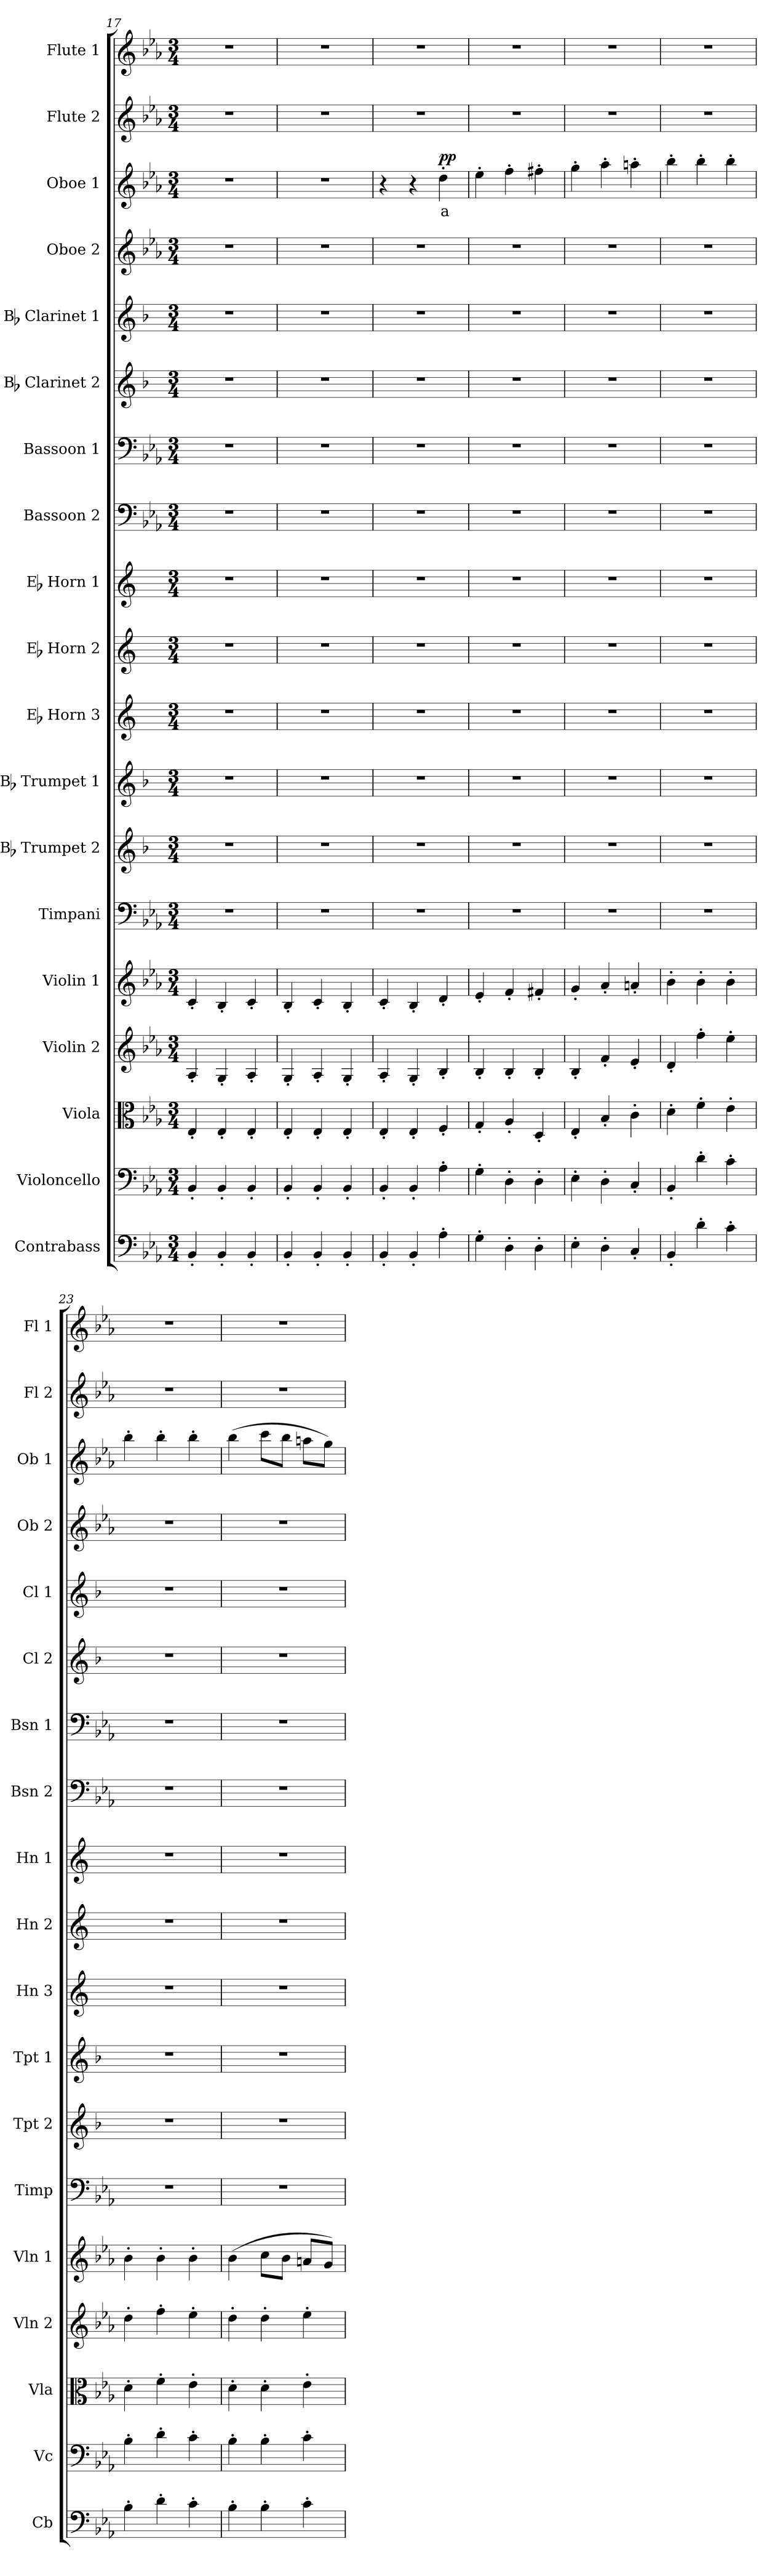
**kern	**kern	**kern	**kern	**kern	**kern	**kern	**kern	**kern	**kern	**kern	**kern	**kern	**kern	**kern	**kern	**kern	**text	**dynam	**kern	**kern
*part19	*part18	*part17	*part16	*part15	*part14	*part13	*part12	*part11	*part10	*part9	*part8	*part7	*part6	*part5	*part4	*part3	*part3	*part3	*part2	*part1
*staff19	*staff18	*staff17	*staff16	*staff15	*staff14	*staff13	*staff12	*staff11	*staff10	*staff9	*staff8	*staff7	*staff6	*staff5	*staff4	*staff3	*staff3	*staff3	*staff2	*staff1
*I"Contrabass	*I"Violoncello	*I"Viola	*I"Violin 2	*I"Violin 1	*I"Timpani	*I"Bb Trumpet 2	*I"Bb Trumpet 1	*I"Eb Horn 3	*I"Eb Horn 2	*I"Eb Horn 1	*I"Bassoon 2	*I"Bassoon 1	*I"Bb Clarinet 2	*I"Bb Clarinet 1	*I"Oboe 2	*I"Oboe 1	*	*	*I"Flute 2	*I"Flute 1
*I'Cb	*I'Vc	*I'Vla	*I'Vln 2	*I'Vln 1	*I'Timp	*I'Tpt 2	*I'Tpt 1	*I'Hn 3	*I'Hn 2	*I'Hn 1	*I'Bsn 2	*I'Bsn 1	*I'Cl 2	*I'Cl 1	*I'Ob 2	*I'Ob 1	*	*	*I'Fl 2	*I'Fl 1
*clefF4	*clefF4	*clefC3	*clefG2	*clefG2	*clefF4	*clefG2	*clefG2	*clefG2	*clefG2	*clefG2	*clefF4	*clefF4	*clefG2	*clefG2	*clefG2	*clefG2	*	*	*clefG2	*clefG2
*ITrd7c12	*	*	*	*	*	*ITrd1c2	*ITrd1c2	*ITrd5c9	*ITrd5c9	*ITrd5c9	*	*	*ITrd1c2	*ITrd1c2	*	*	*	*	*	*
*k[b-e-a-]	*k[b-e-a-]	*k[b-e-a-]	*k[b-e-a-]	*k[b-e-a-]	*k[b-e-a-]	*k[b-e-a-]	*k[b-e-a-]	*k[b-e-a-]	*k[b-e-a-]	*k[b-e-a-]	*k[b-e-a-]	*k[b-e-a-]	*k[b-e-a-]	*k[b-e-a-]	*k[b-e-a-]	*k[b-e-a-]	*	*	*k[b-e-a-]	*k[b-e-a-]
*M3/4	*M3/4	*M3/4	*M3/4	*M3/4	*M3/4	*M3/4	*M3/4	*M3/4	*M3/4	*M3/4	*M3/4	*M3/4	*M3/4	*M3/4	*M3/4	*M3/4	*	*	*M3/4	*M3/4
=17	=17	=17	=17	=17	=17	=17	=17	=17	=17	=17	=17	=17	=17	=17	=17	=17	=17	=17	=17	=17
4BBB-'/	4BB-'/	4E-'/	4A-'/	4c'/	2.r	2.r	2.r	2.r	2.r	2.r	2.r	2.r	2.r	2.r	2.r	2.r	.	.	2.r	2.r
4BBB-'/	4BB-'/	4E-'/	4G'/	4B-'/	.	.	.	.	.	.	.	.	.	.	.	.	.	.	.	.
4BBB-'/	4BB-'/	4E-'/	4A-'/	4c'/	.	.	.	.	.	.	.	.	.	.	.	.	.	.	.	.
=18	=18	=18	=18	=18	=18	=18	=18	=18	=18	=18	=18	=18	=18	=18	=18	=18	=18	=18	=18	=18
4BBB-'/	4BB-'/	4E-'/	4G'/	4B-'/	2.r	2.r	2.r	2.r	2.r	2.r	2.r	2.r	2.r	2.r	2.r	2.r	.	.	2.r	2.r
4BBB-'/	4BB-'/	4E-'/	4A-'/	4c'/	.	.	.	.	.	.	.	.	.	.	.	.	.	.	.	.
4BBB-'/	4BB-'/	4E-'/	4G'/	4B-'/	.	.	.	.	.	.	.	.	.	.	.	.	.	.	.	.
=19	=19	=19	=19	=19	=19	=19	=19	=19	=19	=19	=19	=19	=19	=19	=19	=19	=19	=19	=19	=19
4BBB-'/	4BB-'/	4E-'/	4A-'/	4c'/	2.r	2.r	2.r	2.r	2.r	2.r	2.r	2.r	2.r	2.r	2.r	4r	.	.	2.r	2.r
4BBB-'/	4BB-'/	4E-'/	4G'/	4B-'/	.	.	.	.	.	.	.	.	.	.	.	4r	.	.	.	.
!	!	!	!	!	!	!	!	!	!	!	!	!	!	!	!	!	!LO:LY:b:color=#FF0000	!LO:DY:b	!	!
4AA-'\	4A-'\	4F'/	4B-'/	4d'/	.	.	.	.	.	.	.	.	.	.	.	4dd'\	a	pp	.	.
=20	=20	=20	=20	=20	=20	=20	=20	=20	=20	=20	=20	=20	=20	=20	=20	=20	=20	=20	=20	=20
4GG'\	4G'\	4G'/	4B-'/	4e-'/	2.r	2.r	2.r	2.r	2.r	2.r	2.r	2.r	2.r	2.r	2.r	4ee-'\	.	.	2.r	2.r
4DD'\	4D'\	4A-'/	4B-'/	4f'/	.	.	.	.	.	.	.	.	.	.	.	4ff'\	.	.	.	.
4DD'\	4D'\	4D'/	4B-'/	4f#X'/	.	.	.	.	.	.	.	.	.	.	.	4ff#X'\	.	.	.	.
=21	=21	=21	=21	=21	=21	=21	=21	=21	=21	=21	=21	=21	=21	=21	=21	=21	=21	=21	=21	=21
4EE-'\	4E-'\	4E-'/	4B-'/	4g'/	2.r	2.r	2.r	2.r	2.r	2.r	2.r	2.r	2.r	2.r	2.r	4gg'\	.	.	2.r	2.r
4DD'\	4D'\	4B-'/	4f'/	4a-'/	.	.	.	.	.	.	.	.	.	.	.	4aa-'\	.	.	.	.
4CC'/	4C'/	4c'\	4e-'/	4an'/	.	.	.	.	.	.	.	.	.	.	.	4aan'\	.	.	.	.
=22	=22	=22	=22	=22	=22	=22	=22	=22	=22	=22	=22	=22	=22	=22	=22	=22	=22	=22	=22	=22
4BBB-'/	4BB-'/	4d'\	4d'/	4b-'\	2.r	2.r	2.r	2.r	2.r	2.r	2.r	2.r	2.r	2.r	2.r	4bb-'\	.	.	2.r	2.r
4D'\	4d'\	4f'\	4ff'\	4b-'\	.	.	.	.	.	.	.	.	.	.	.	4bb-'\	.	.	.	.
4C'\	4c'\	4e-'\	4ee-'\	4b-'\	.	.	.	.	.	.	.	.	.	.	.	4bb-'\	.	.	.	.
=23	=23	=23	=23	=23	=23	=23	=23	=23	=23	=23	=23	=23	=23	=23	=23	=23	=23	=23	=23	=23
4BB-'\	4B-'\	4d'\	4dd'\	4b-'\	2.r	2.r	2.r	2.r	2.r	2.r	2.r	2.r	2.r	2.r	2.r	4bb-'\	.	.	2.r	2.r
4D'\	4d'\	4f'\	4ff'\	4b-'\	.	.	.	.	.	.	.	.	.	.	.	4bb-'\	.	.	.	.
4C'\	4c'\	4e-'\	4ee-'\	4b-'\	.	.	.	.	.	.	.	.	.	.	.	4bb-'\	.	.	.	.
=24	=24	=24	=24	=24	=24	=24	=24	=24	=24	=24	=24	=24	=24	=24	=24	=24	=24	=24	=24	=24
4BB-'\	4B-'\	4d'\	4dd'\	(4b-\	2.r	2.r	2.r	2.r	2.r	2.r	2.r	2.r	2.r	2.r	2.r	(4bb-\	.	.	2.r	2.r
4BB-'\	4B-'\	4d'\	4dd'\	8cc\L	.	.	.	.	.	.	.	.	.	.	.	8ccc\L	.	.	.	.
.	.	.	.	8b-\J	.	.	.	.	.	.	.	.	.	.	.	8bb-\J	.	.	.	.
4C'\	4c'\	4e-'\	4ee-'\	8an/L	.	.	.	.	.	.	.	.	.	.	.	8aan\L	.	.	.	.
.	.	.	.	8g/J)	.	.	.	.	.	.	.	.	.	.	.	8gg\J)	.	.	.	.
=	=	=	=	=	=	=	=	=	=	=	=	=	=	=	=	=	=	=	=	=
*-	*-	*-	*-	*-	*-	*-	*-	*-	*-	*-	*-	*-	*-	*-	*-	*-	*-	*-	*-	*-
